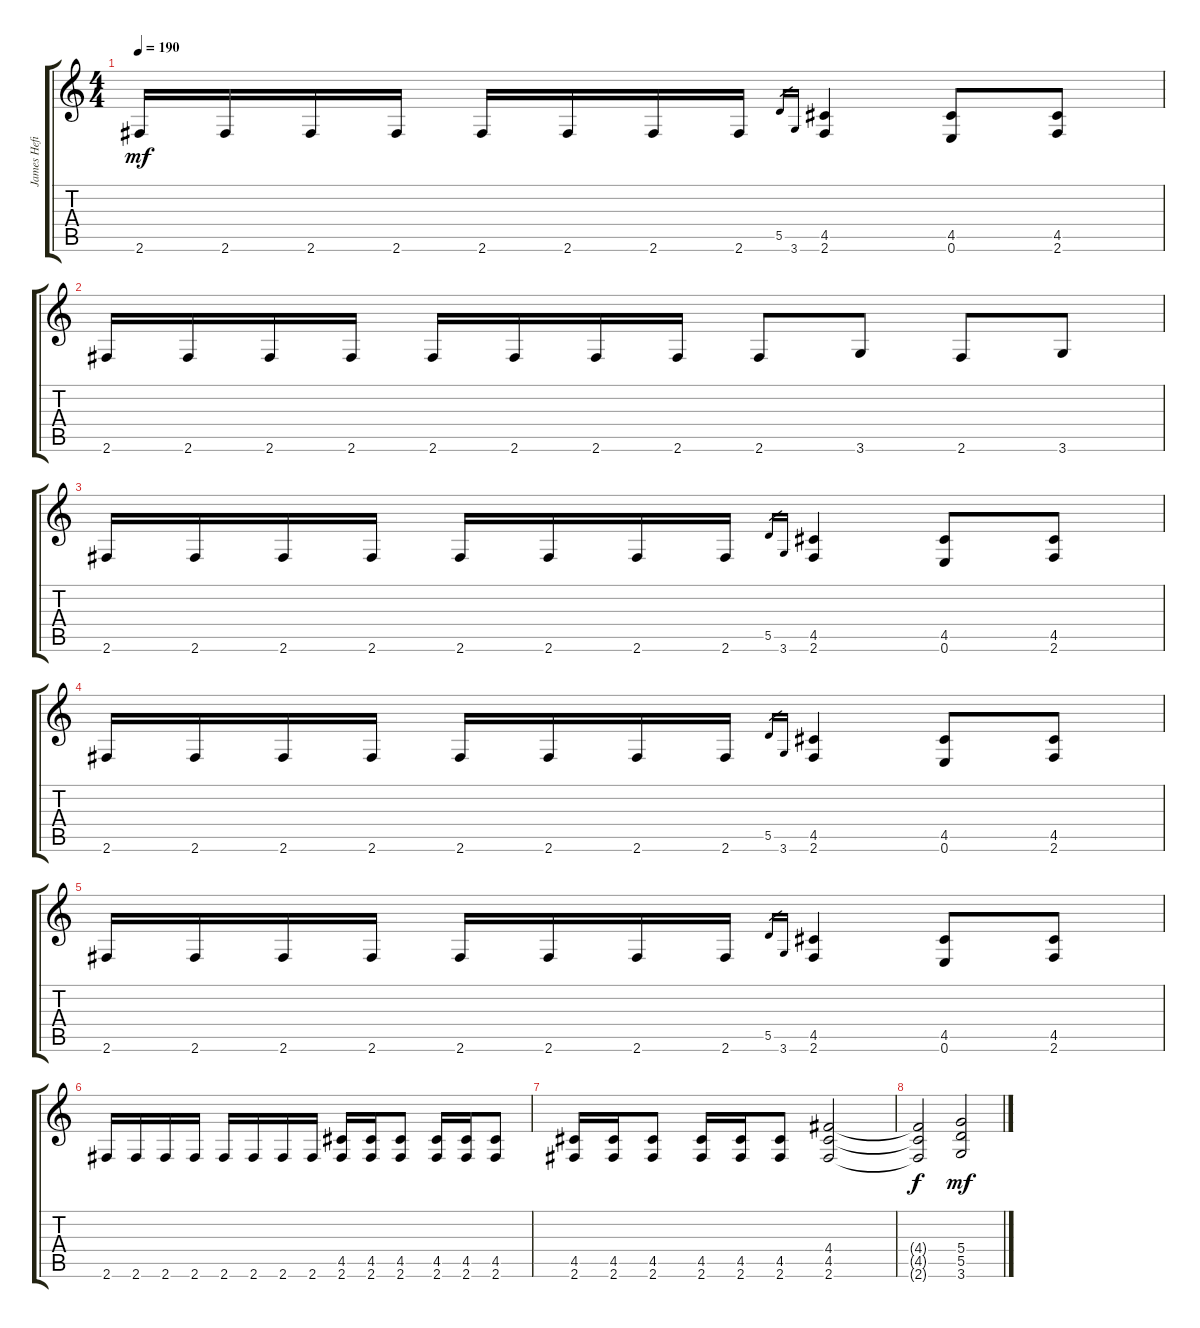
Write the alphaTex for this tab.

\track ("James Hefield" "James Hefi") {instrument distortionguitar}
\staff {score tabs}
\tuning (E4 B3 G3 D3 A2 E2) {hide}
\ts (4 4)
\tempo 190
\clef g2
\ks c
2.6.16{dy mf} 2.6.16 2.6.16 2.6.16 2.6.16 2.6.16 2.6.16 2.6.16 5.5.16{gr} 3.6.16{gr} (4.5 2.6).4 (4.5 0.6).8 (4.5 2.6).8 |
2.6.16 2.6.16 2.6.16 2.6.16 2.6.16 2.6.16 2.6.16 2.6.16 2.6.8 3.6.8 2.6.8 3.6.8 |
2.6.16 2.6.16 2.6.16 2.6.16 2.6.16 2.6.16 2.6.16 2.6.16 5.5.16{gr} 3.6.16{gr} (4.5 2.6).4 (4.5 0.6).8 (4.5 2.6).8 |
2.6.16 2.6.16 2.6.16 2.6.16 2.6.16 2.6.16 2.6.16 2.6.16 5.5.16{gr} 3.6.16{gr} (4.5 2.6).4 (4.5 0.6).8 (4.5 2.6).8 |
2.6.16 2.6.16 2.6.16 2.6.16 2.6.16 2.6.16 2.6.16 2.6.16 5.5.16{gr} 3.6.16{gr} (4.5 2.6).4 (4.5 0.6).8 (4.5 2.6).8 |
2.6.16 2.6.16 2.6.16 2.6.16 2.6.16 2.6.16 2.6.16 2.6.16 (4.5 2.6).16 (4.5 2.6).16 (4.5 2.6).8 (4.5 2.6).16 (4.5 2.6).16 (4.5 2.6).8 |
(4.5 2.6).16 (4.5 2.6).16 (4.5 2.6).8 (4.5 2.6).16 (4.5 2.6).16 (4.5 2.6).8 (4.4 4.5 2.6).2 |
(4.4{t} 4.5{t} 2.6{t}).2{dy f} (5.4 5.5 3.6).2{dy mf}
